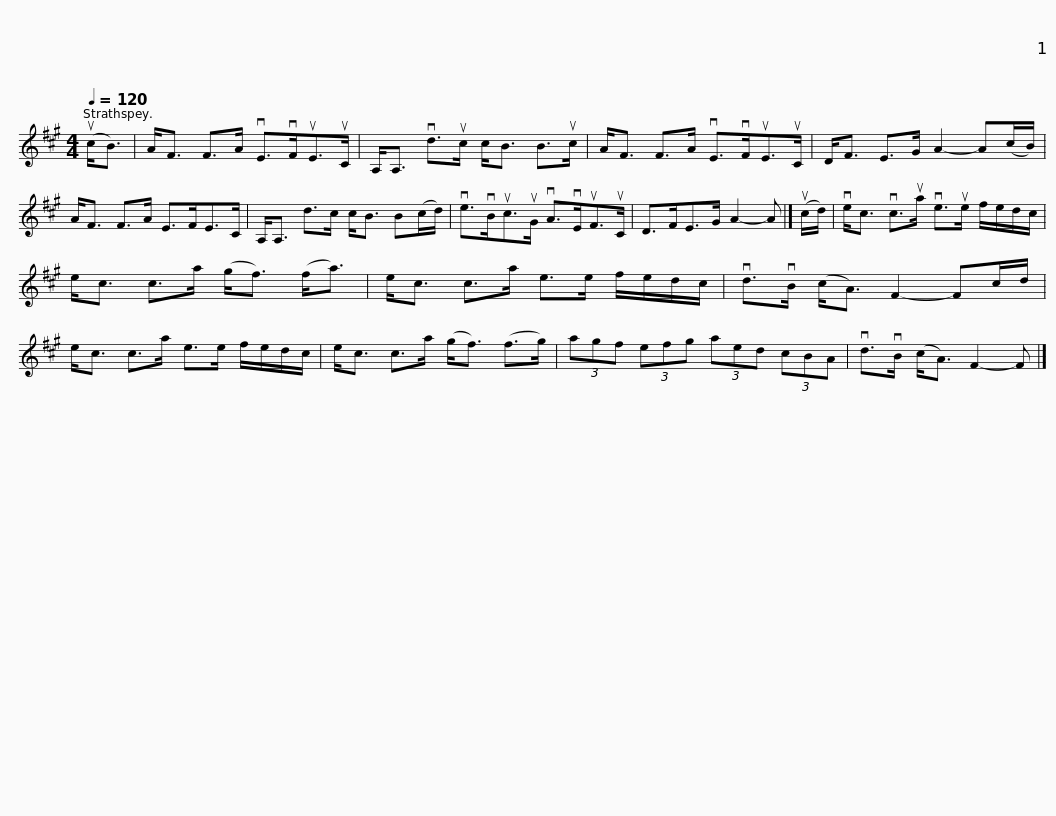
X:1
L:1/8
Q:1/4=120
M:4/4
I:linebreak $
K:A
V:1 treble
V:1
 (uc<B) | A<F F>A vE>vFuE>uC | A,<A, vd>uc c<B B>uc | A<F F>A vE>vFuE>uC | D<F E>G A2- A(c/B/) |$ %5
 A<F F>A E>FE>C | A,<A, d>c c<B B(c/d/) | ve>vBuc>uG vA>vEuF>uC | D>FE>G A2- A |] (uc/d/) |$ %10
 ve<c vc>ua ve>ue f/e/d/c/ | e<c c>a (g<f) (f<a) | e<c c>a e>e f/e/d/c/ | vd>vB (c<A) F2- Fc/d/ |$ e<c c>a e>e f/e/d/c/ | %15
 e<c c>a (g<f) (f>g) | (3agf (3efg (3aed (3cBA | vd>vB (c<A) F2- F |] %18
